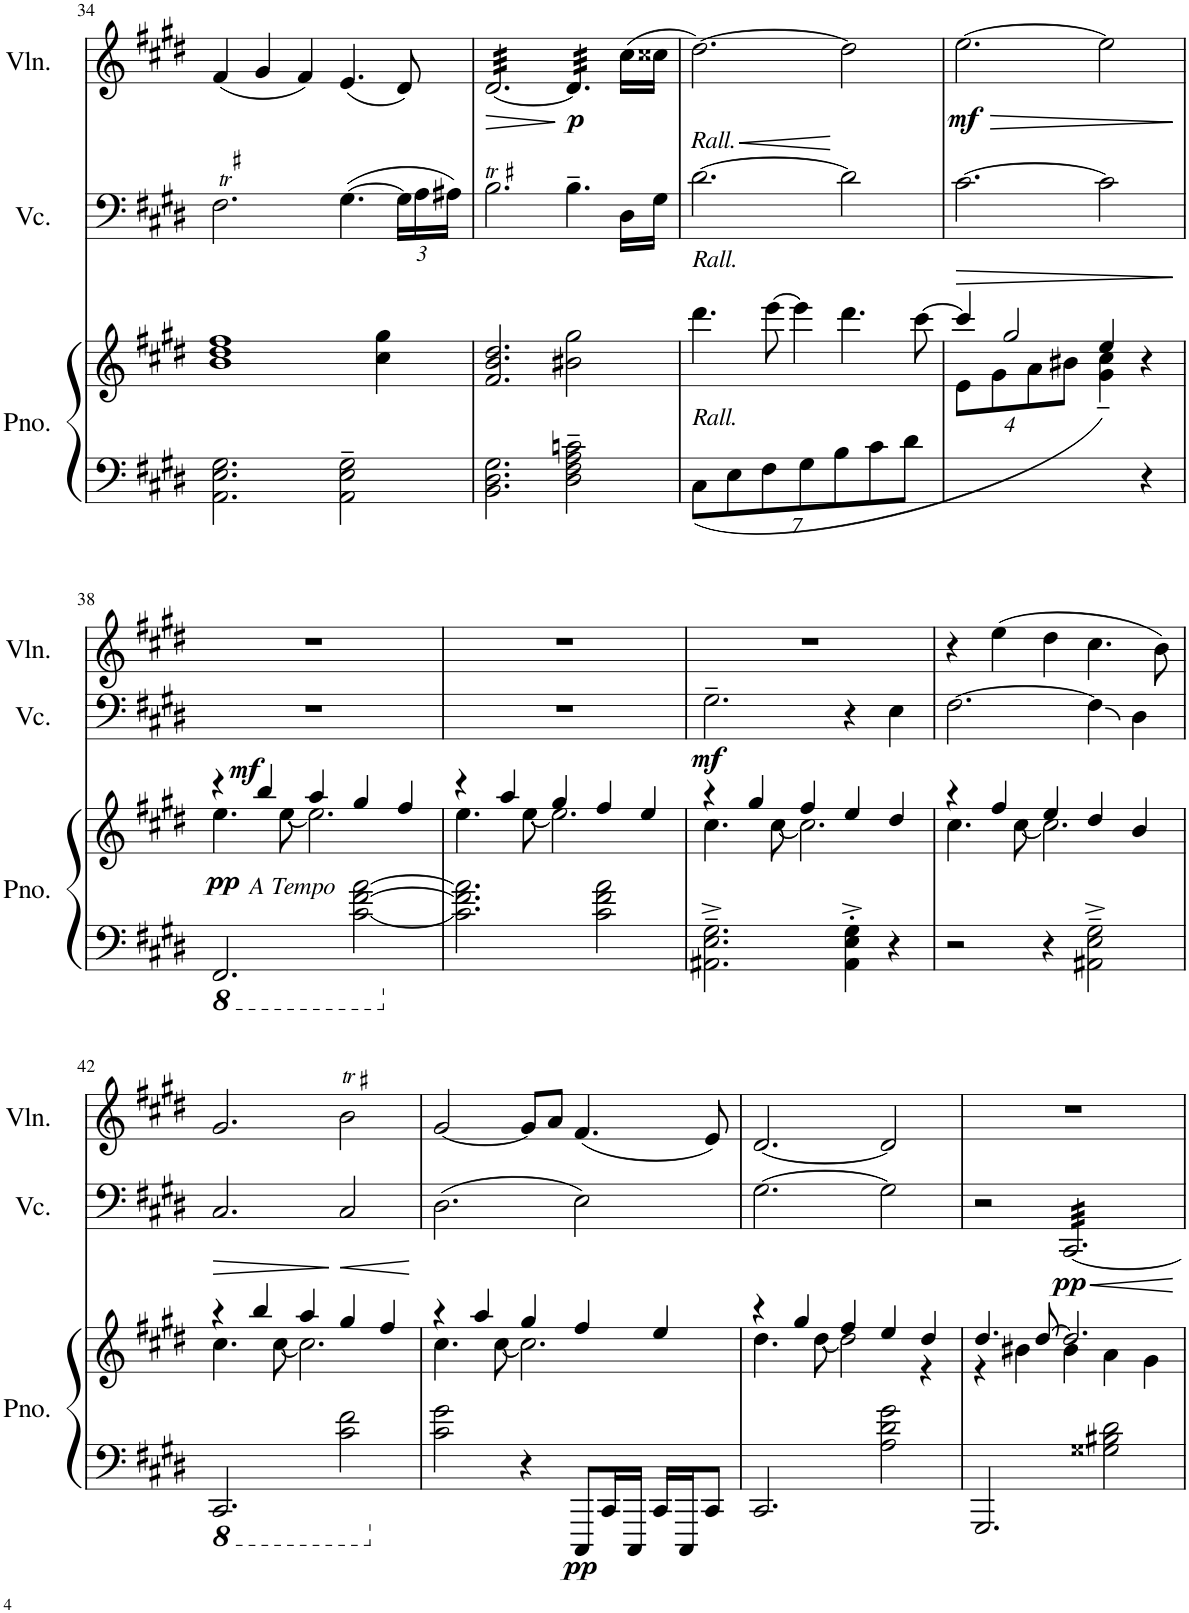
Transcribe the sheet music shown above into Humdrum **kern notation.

**kern	**kern	**dynam	**kern	**dynam	**kern	**dynam
*part3	*part3	*part3	*part2	*part2	*part1	*part1
*staff4	*staff3	*staff3/4	*staff2	*staff2	*staff1	*staff1
*I"Piano	*	*	*I"Violincello	*	*I"Violin	*
*I'Pno.	*	*	*I'Vc.	*	*I'Vln.	*
!!LO:PB:g=z
*clefF4	*clefG2	*	*clefF4	*	*clefG2	*
*k[f#c#g#d#]	*k[f#c#g#d#]	*	*k[f#c#g#d#]	*	*k[f#c#g#d#]	*
*c#:	*c#:	*	*c#:	*	*c#:	*
*M5/4	*M5/4	*	*M5/4	*	*M5/4	*
=34	=34	=34	=34	=34	=34	=34
!	!	!	!LO:TX:a:t=𝆖	!	!	!
!	!	!	!LO:TX:a:t=♯	!	!	!
2.AA\ 2.E\ 2.G#\	1b 1dd# 1ff#	.	2.F#\	.	(4f#/	.
.	.	.	.	.	4g#/	.
.	.	.	.	.	4f#/)	.
2AA\~ 2E\~ 2G#\~	.	.	([4.G#\	.	(4.e/	.
.	4cc#\ 4gg#\	.	.	.	.	.
*	*	*	*Xbrackettup	*	*	*
.	.	.	24G#\LL]	.	8d#/)	.
.	.	.	24A\	.	.	.
.	.	.	24A#X\JJ)	.	.	.
=35	=35	=35	=35	=35	=35	=35
!	!	!	!LO:TX:a:t=𝆖	!	!	!
!	!	!	!LO:TX:a:t=♯	!	!	!
!	!	!	!	!	!	!LO:HP:b
*	*	*	*	*	*tremolo	*
2.BB\ 2.D#\ 2.G#\	2.f#/ 2.b/ 2.dd#/	.	2.B\	.	[32d#/LLL	>
.	.	.	.	.	32d#/	.
.	.	.	.	.	32d#/	.
.	.	.	.	.	32d#/	.
.	.	.	.	.	32d#/	.
.	.	.	.	.	32d#/	.
.	.	.	.	.	32d#/	.
.	.	.	.	.	32d#/	.
.	.	.	.	.	32d#/	.
.	.	.	.	.	32d#/	.
.	.	.	.	.	32d#/	.
.	.	.	.	.	32d#/	.
.	.	.	.	.	32d#/	.
.	.	.	.	.	32d#/	.
.	.	.	.	.	32d#/	.
.	.	.	.	.	32d#/	.
.	.	.	.	.	32d#/	.
.	.	.	.	.	32d#/	.
.	.	.	.	.	32d#/	.
.	.	.	.	.	32d#/	.
.	.	.	.	.	32d#/	.
.	.	.	.	.	32d#/	.
.	.	.	.	.	32d#/	.
.	.	.	.	.	32d#/JJJ	.
!	!	!	!	!	!	!LO:DY:n=1:b
2D#\~ 2F#\~ 2A\~ 2cn\~	2b#X\ 2gg#\	.	4.B~\	.	32d#/]LLL	] p
.	.	.	.	.	32d#/	.
.	.	.	.	.	32d#/	.
.	.	.	.	.	32d#/	.
.	.	.	.	.	32d#/	.
.	.	.	.	.	32d#/	.
.	.	.	.	.	32d#/	.
.	.	.	.	.	32d#/	.
.	.	.	.	.	32d#/	.
.	.	.	.	.	32d#/	.
.	.	.	.	.	32d#/	.
.	.	.	.	.	32d#/JJJ	.
*	*	*	*	*	*Xtremolo	*
.	.	.	16D#\LL	.	(16cc#\LL	.
.	.	.	16G#\JJ	.	16cc##X\JJ	.
=36	=36	=36	=36	=36	=36	=36
*Xbrackettup	*	*	*	*	*	*
!	!	!	!	!	!LO:TX:b:i:t=Rall.	!
!	!	!	!LO:TX:b:i:t=Rall.	!	!	!
!	!LO:TX:b:i:t=Rall.	!	!	!	!	!
!	!	!	!	!	!	!LO:HP:b
(<28%5C#\L	4.ddd#\	.	[2.d#\	.	[2.dd#\)	<
28%5E\	.	.	.	.	.	.
28%5F#\	.	.	.	.	.	.
.	[8eee\	.	.	.	.	.
.	4eee\]	.	.	.	.	.
28%5G#\	.	.	.	.	.	.
28%5B\	.	.	.	.	.	.
.	4.ddd#\	.	2d#\]	.	2dd#\]	[
28%5c#\	.	.	.	.	.	.
28%5d#\J	.	.	.	.	.	.
.	[8ccc#\	.	.	.	.	.
=37	=37	=37	=37	=37	=37	=37
*	*^	*	*	*	*	*
*	*	*Xbrackettup	*	*	*	*	*
!	!	!	!	!	!LO:HP:b	!	!LO:HP:b
!	!	!	!	!	!	!	!LO:DY:n=1:b
1ryy	4ccc#/]	16%3e\L	.	[2.c#\	>	[2.ee\	> mf
.	.	16%3g#\	.	.	.	.	.
.	2gg#/	.	.	.	.	.	.
.	.	16%3a\	.	.	.	.	.
.	.	16%3b#X\J	.	.	.	.	.
.	4ee~</	4g#\~< 4cc#\~<)	.	2c#\]	.	2ee\]	.
4r	4r	4ryy	.	.	.	.	.
*	*v	*v	*	*	*	*	*
.	.	.	.	]	.	]
!!LO:LB:g=z
=38	=38	=38	=38	=38	=38	=38
*8ba	*	*	*	*	*	*
*	*^	*	*	*	*	*
!	!LO:TX:b:i:t=A Tempo	!	!	!	!	!	!
!	!	!	!LO:DY:b	!	!	!	!
2.FFF#/	4r	4.ee\	pp	4%5r	.	4%5r	.
!	!	!	!LO:DY:a	!	!	!	!
.	4bb/	.	mf	.	.	.	.
.	.	[8ee\	.	.	.	.	.
.	4aa/	2.ee\]	.	.	.	.	.
[2C#\ [2F#\ [2A\	4gg#/	.	.	.	.	.	.
.	4ff#/	.	.	.	.	.	.
=39	=39	=39	=39	=39	=39	=39	=39
*X8ba	*	*	*	*	*	*	*
2.c#\] 2.f#\] 2.a\]	4r	4.ee\	.	4%5r	.	4%5r	.
.	4aa/	.	.	.	.	.	.
.	.	[8ee\	.	.	.	.	.
.	4gg#/	2.ee\]	.	.	.	.	.
2c#\ 2f#\ 2a\	4ff#/	.	.	.	.	.	.
.	4ee/	.	.	.	.	.	.
=40	=40	=40	=40	=40	=40	=40	=40
!	!	!	!	!	!LO:DY:b	!	!
2.AA#X\~^ 2.E\~^ 2.G#\~^	4r	4.cc#\	.	2.G#~\	mf	4%5r	.
.	4gg#/	.	.	.	.	.	.
.	.	[8cc#\	.	.	.	.	.
.	4ff#/	2.cc#\]	.	.	.	.	.
4AA#\'^ 4E\'^ 4G#\'^	4ee/	.	.	4r	.	.	.
4r	4dd#/	.	.	4E\	.	.	.
=41	=41	=41	=41	=41	=41	=41	=41
2r	4r	4.cc#\	.	[2.F#\	.	4r	.
.	4ff#/	.	.	.	.	(4ee\	.
.	.	[8cc#\	.	.	.	.	.
4r	4ee/	2.cc#\]	.	.	.	4dd#\	.
2AA#X\~^ 2E\~^ 2G#\~^	4dd#/	.	.	4F#\]	.	4.cc#\	.
.	4b/	.	.	4D#\	.	.	.
.	.	.	.	.	.	8b\)	.
!!LO:LB:g=z
=42	=42	=42	=42	=42	=42	=42	=42
*8ba	*	*	*	*	*	*	*
!	!	!	!	!	!LO:HP:b	!	!
2.CCC#/	4r	4.cc#\	.	2.C#/	>	2.g#/	.
.	4bb/	.	.	.	.	.	.
.	.	[8cc#\	.	.	.	.	.
.	4aa/	2.cc#\]	.	.	.	.	.
!	!	!	!	!	!	!LO:TX:a:t=𝆖	!
!	!	!	!	!	!	!LO:TX:a:t=♯	!
!	!	!	!	!	!LO:HP:n=1:b	!	!
2C#\ 2F#\	4gg#/	.	.	2C#/	] <	2b\	.
.	4ff#/	.	.	.	.	.	.
*	*v	*v	*	*	*	*	*
.	.	.	.	[	.	.
=43	=43	=43	=43	=43	=43	=43
*X8ba	*	*	*	*	*	*
*	*^	*	*	*	*	*
2c#\ 2g#\	4r	4.cc#\	.	(2.D#\	.	[2g#/	.
.	4aa/	.	.	.	.	.	.
.	.	[8cc#\	.	.	.	.	.
4r	4gg#/	2.cc#\]	.	.	.	8g#/L]	.
.	.	.	.	.	.	8a/J	.
!	!	!	!LO:DY:b=2	!	!	!	!
8CCC#/L	4ff#/	.	pp	2E\)	.	(4.f#/	.
16CC#/L	.	.	.	.	.	.	.
16CCC#/JJ	.	.	.	.	.	.	.
16CC#/LL	4ee/	.	.	.	.	.	.
16CCC#/J	.	.	.	.	.	.	.
8CC#/J	.	.	.	.	.	8e/)	.
=44	=44	=44	=44	=44	=44	=44	=44
2.CC#/	4r	4.dd#\	.	[2.G#\	.	[2.d#/	.
.	4gg#/	.	.	.	.	.	.
.	.	[8dd#\	.	.	.	.	.
.	4ff#/	2dd#\]	.	.	.	.	.
2A\ 2d#\ 2g#\	4ee/	.	.	2G#\]	.	2d#/]	.
.	4dd#/	4r	.	.	.	.	.
=45	=45	=45	=45	=45	=45	=45	=45
2.GGG#/	4.dd#/	4r	.	2r	.	4%5r	.
.	.	4b#X\	.	.	.	.	.
.	[8dd#/	.	.	.	.	.	.
!	!	!	!	!	!LO:HP:b	!	!
!	!	!	!	!	!LO:DY:n=1:b	!	!
*	*	*	*	*tremolo	*	*	*
.	2.dd#/]	4b#\	.	[32CC#/LLL	< pp	.	.
.	.	.	.	32CC#/	.	.	.
.	.	.	.	32CC#/	.	.	.
.	.	.	.	32CC#/	.	.	.
.	.	.	.	32CC#/	.	.	.
.	.	.	.	32CC#/	.	.	.
.	.	.	.	32CC#/	.	.	.
.	.	.	.	32CC#/	.	.	.
2G##X\ 2B#X\ 2d#\	.	4a\	.	32CC#/	.	.	.
.	.	.	.	32CC#/	.	.	.
.	.	.	.	32CC#/	.	.	.
.	.	.	.	32CC#/	.	.	.
.	.	.	.	32CC#/	.	.	.
.	.	.	.	32CC#/	.	.	.
.	.	.	.	32CC#/	.	.	.
.	.	.	.	32CC#/	.	.	.
.	.	4g#\	.	32CC#/	.	.	.
.	.	.	.	32CC#/	.	.	.
.	.	.	.	32CC#/	.	.	.
.	.	.	.	32CC#/	.	.	.
.	.	.	.	32CC#/	.	.	.
.	.	.	.	32CC#/	.	.	.
.	.	.	.	32CC#/	.	.	.
.	.	.	.	32CC#/JJJ	.	.	.
*	*	*	*	*Xtremolo	*	*	*
*	*v	*v	*	*	*	*	*
.	.	.	.	[	.	.
=	=	=	=	=	=	=
*-	*-	*-	*-	*-	*-	*-
